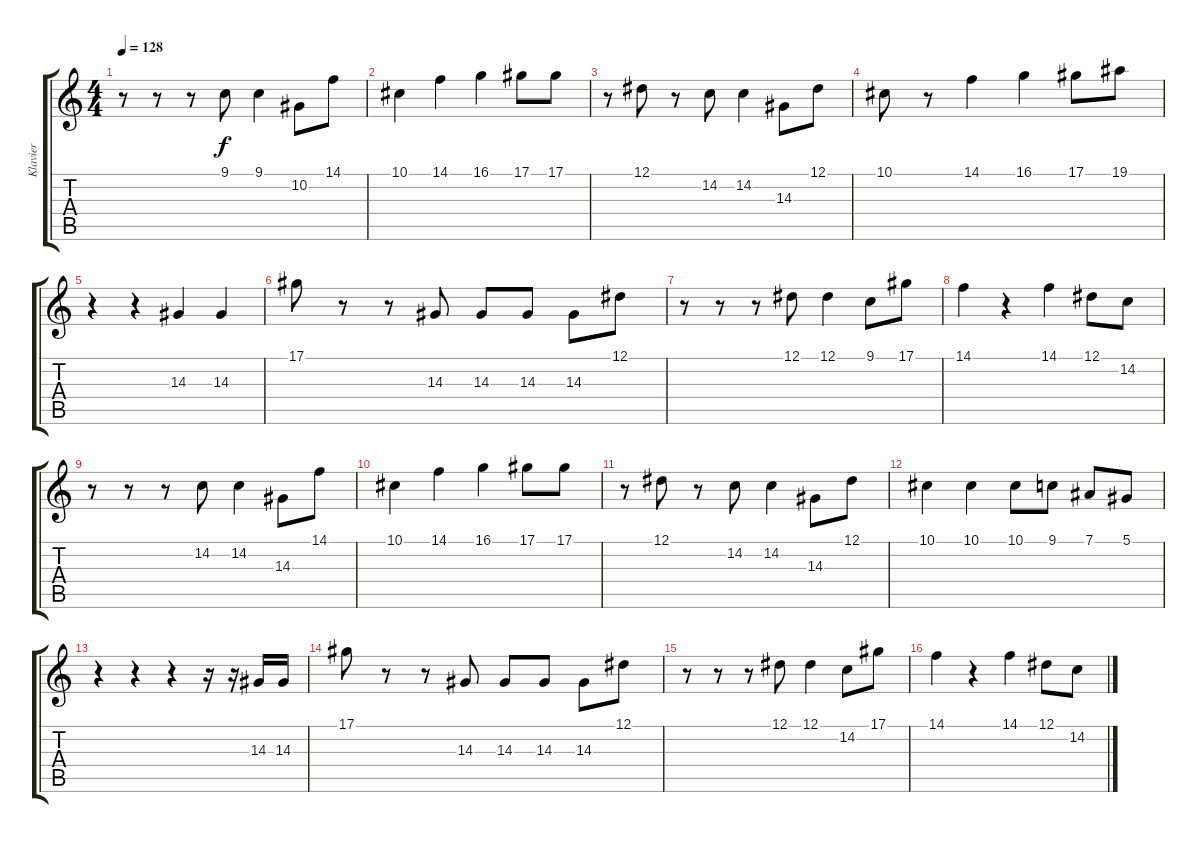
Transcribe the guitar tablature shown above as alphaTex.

\track ("Klavier" "Klavier") {instrument honkytonkpiano}
\staff {score tabs}
\tuning (Eb4 Bb3 Gb3 Db3 Ab2 Eb2) {hide}
\ts (4 4)
\tempo 128
\clef g2
\ks c
r.8{dy f} r.8 r.8 9.1.8 9.1.4 10.2.8 14.1.8 |
10.1.4 14.1.4 16.1.4 17.1.8 17.1.8 |
r.8 12.1.8 r.8 14.2.8 14.2.4 14.3.8 12.1.8 |
10.1.8 r.8 14.1.4 16.1.4 17.1.8 19.1.8 |
r.4 r.4 14.3.4 14.3.4 |
17.1.8 r.8 r.8 14.3.8 14.3.8 14.3.8 14.3.8 12.1.8 |
r.8 r.8 r.8 12.1.8 12.1.4 9.1.8 17.1.8 |
14.1.4 r.4 14.1.4 12.1.8 14.2.8 |
r.8 r.8 r.8 14.2.8 14.2.4 14.3.8 14.1.8 |
10.1.4 14.1.4 16.1.4 17.1.8 17.1.8 |
r.8 12.1.8 r.8 14.2.8 14.2.4 14.3.8 12.1.8 |
10.1.4 10.1.4 10.1.8 9.1.8 7.1.8 5.1.8 |
r.4 r.4 r.4 r.16 r.16 14.3.16 14.3.16 |
17.1.8 r.8 r.8 14.3.8 14.3.8 14.3.8 14.3.8 12.1.8 |
r.8 r.8 r.8 12.1.8 12.1.4 14.2.8 17.1.8 |
14.1.4 r.4 14.1.4 12.1.8 14.2.8
